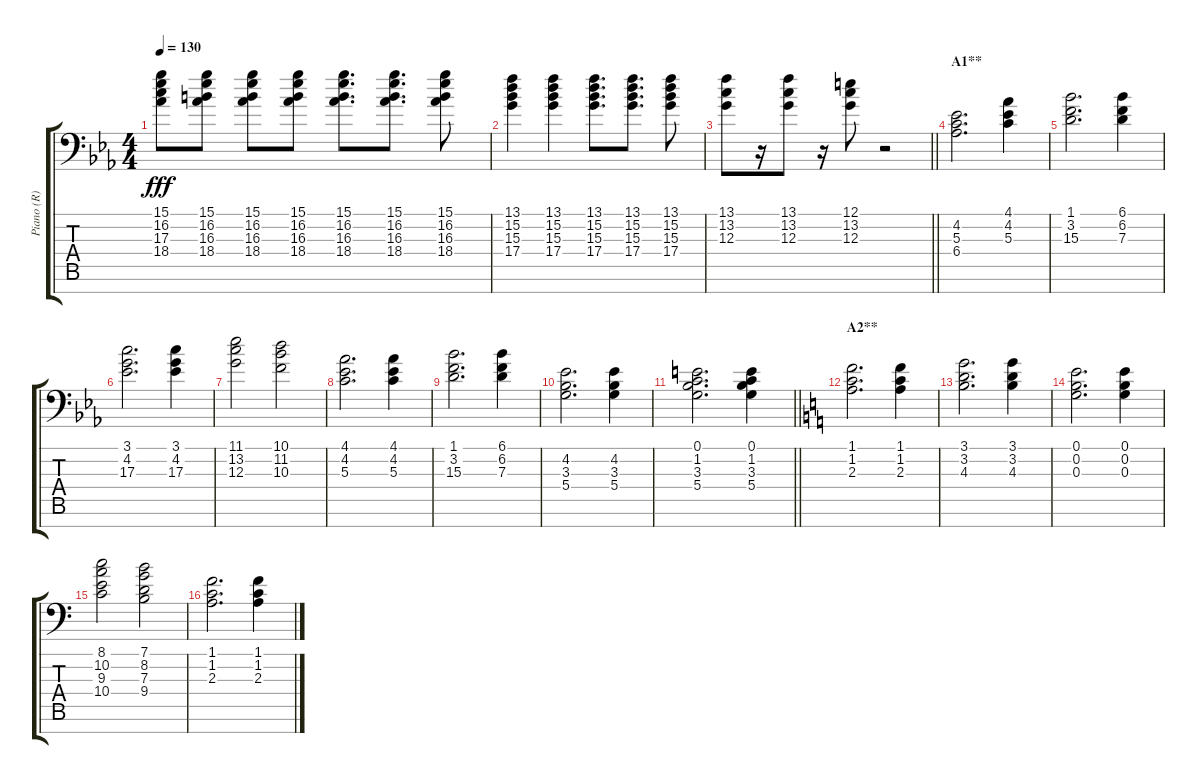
\track ("Piano (R)" "Piano (R)") {instrument acousticgrandpiano}
\staff {score tabs}
\tuning (E4 B3 G3 D3 A2 E2 C-1) {hide}
\ts (4 4)
\tempo 130
\clef f4
\ks eb
(15.1{t} 16.2{t} 17.3{t} 18.4{t}).8{dy fff} (15.1 16.2 16.3 18.4).8 (15.1 16.2 16.3 18.4).8 (15.1 16.2 16.3 18.4).8 (15.1 16.2 16.3 18.4).8{d} (15.1 16.2 16.3 18.4).8{d} (15.1 16.2 16.3 18.4).8 |
(13.1 15.2 15.3 17.4).4 (13.1 15.2 15.3 17.4).4 (13.1 15.2 15.3 17.4).8{d} (13.1 15.2 15.3 17.4).8{d} (13.1 15.2 15.3 17.4).8 |
\barLineRight lightlight
(13.1 13.2 12.3).8 r.16 (13.1 13.2 12.3).8 r.16 (12.1 13.2 12.3).8 r.2 |
\section ("" "A1**")
(4.2 5.3 6.4).2{d} (4.1 4.2 5.3).4 |
(1.1 3.2 15.3).2{d} (6.1 6.2 7.3).4 |
(3.1 4.2 17.3).2{d} (3.1 4.2 17.3).4 |
(11.1 13.2 12.3).2 (10.1 11.2 10.3).2 |
(4.1 4.2 5.3).2{d} (4.1 4.2 5.3).4 |
(1.1 3.2 15.3).2{d} (6.1 6.2 7.3).4 |
(4.2 3.3 5.4).2{d} (4.2 3.3 5.4).4 |
\barLineRight lightlight
(0.1 1.2 3.3 5.4).2{d} (0.1 1.2 3.3 5.4).4 |
\section ("" "A2**")
\ks c
(1.1 1.2 2.3).2{d} (1.1 1.2 2.3).4 |
(3.1 3.2 4.3).2{d} (3.1 3.2 4.3).4 |
(0.1 0.2 0.3).2{d} (0.1 0.2 0.3).4 |
(8.1 10.2 9.3 10.4).2 (7.1 8.2 7.3 9.4).2 |
(1.1 1.2 2.3).2{d} (1.1 1.2 2.3).4
